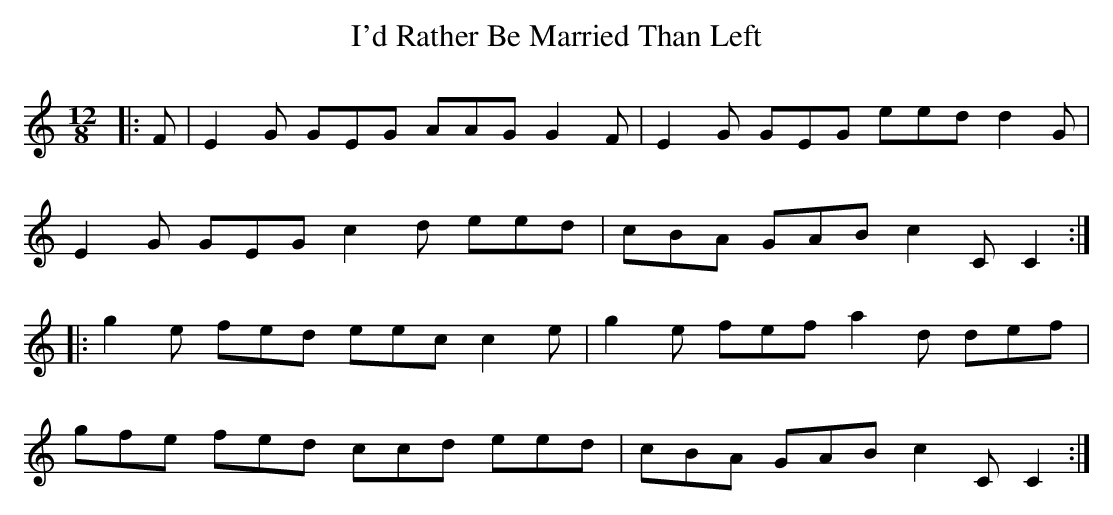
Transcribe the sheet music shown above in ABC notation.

X:1
T: I'd Rather Be Married Than Left
M: 12/8
L: 1/8
K: Cmaj
|:F|E2G GEG AAG G2F|E2G GEG eed d2G|
E2G GEG c2d eed|cBA GAB c2C C2:|
|:g2e fed eec c2e|g2e fef a2d def|
gfe fed ccd eed|cBA GAB c2C C2:|
